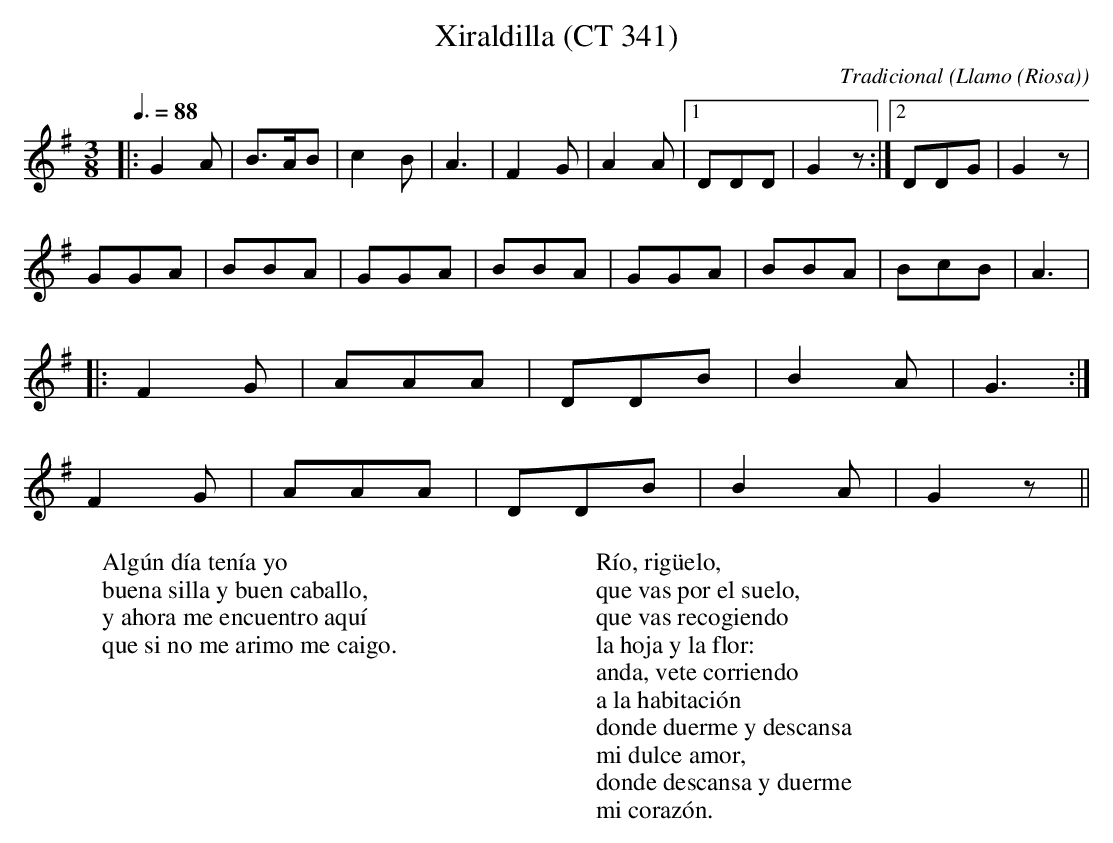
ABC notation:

X:1
T:Xiraldilla (CT 341)
C:Tradicional
O:Llamo (Riosa)
M:3/8
L:1/8
Q:3/8=88
K:G
|: G2 A|B>AB|c2 B|A3|F2 G|A2 A|[1 DDD|G2 z :|[2 DDG|G2 z|
GGA|BBA|GGA|BBA|GGA|BBA|BcB|A3|
|: F2 G|AAA|DDB|B2 A|G3 :|
F2 G|AAA|DDB|B2 A|G2 z||
W:Algún día tenía yo
W:buena silla y buen caballo,
W:y ahora me encuentro aquí
W:que si no me arimo me caigo.
W:
W:Río, rigüelo,
W:que vas por el suelo,
W:que vas recogiendo
W:la hoja y la flor:
W:anda, vete corriendo
W:a la habitación
W:donde duerme y descansa
W:mi dulce amor,
W:donde descansa y duerme
W:mi corazón.
W:
